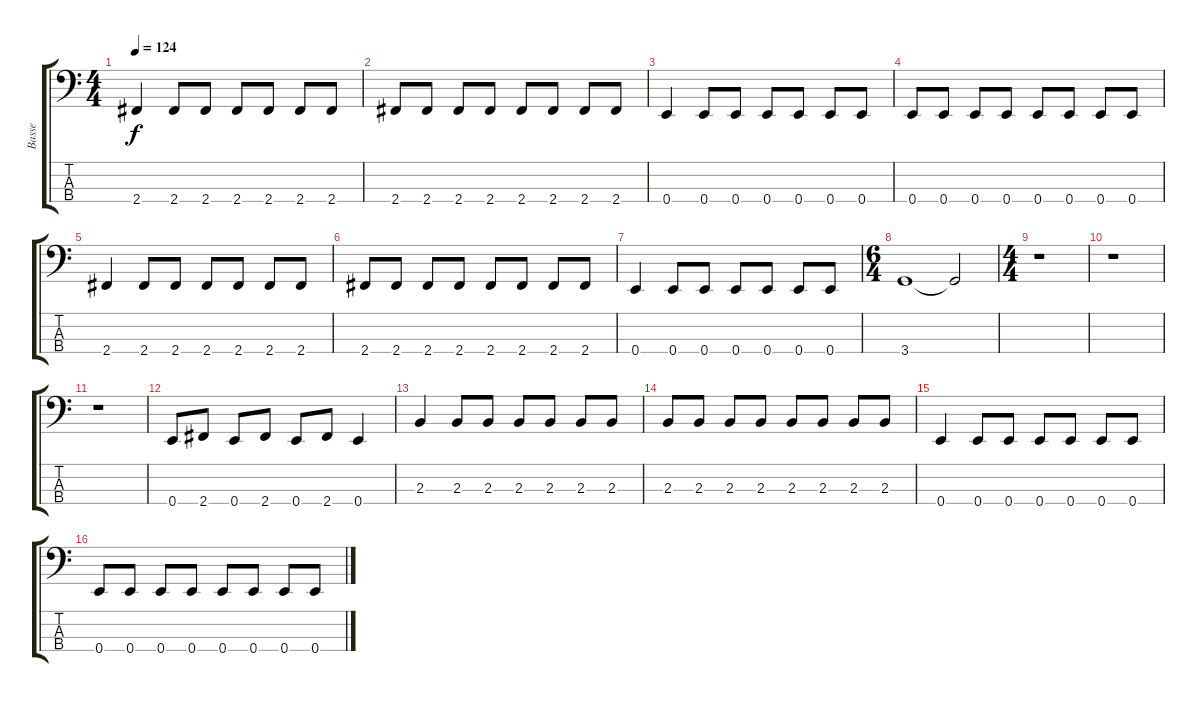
\track ("Basse" "Basse") {instrument acousticbass}
\staff {score tabs}
\tuning (G2 D2 A1 E1) {hide}
\ts (4 4)
\tempo 124
\clef f4
\ks c
2.4.4{dy f} 2.4.8 2.4.8 2.4.8 2.4.8 2.4.8 2.4.8 |
2.4.8 2.4.8 2.4.8 2.4.8 2.4.8 2.4.8 2.4.8 2.4.8 |
0.4.4 0.4.8 0.4.8 0.4.8 0.4.8 0.4.8 0.4.8 |
0.4.8 0.4.8 0.4.8 0.4.8 0.4.8 0.4.8 0.4.8 0.4.8 |
2.4.4 2.4.8 2.4.8 2.4.8 2.4.8 2.4.8 2.4.8 |
2.4.8 2.4.8 2.4.8 2.4.8 2.4.8 2.4.8 2.4.8 2.4.8 |
0.4.4 0.4.8 0.4.8 0.4.8 0.4.8 0.4.8 0.4.8 |
\ts (6 4)
3.4.1 3.4{t}.2 |
\ts (4 4)
r.1 |
r.1 |
r.1 |
0.4.8 2.4.8 0.4.8 2.4.8 0.4.8 2.4.8 0.4.4 |
2.3.4 2.3.8 2.3.8 2.3.8 2.3.8 2.3.8 2.3.8 |
2.3.8 2.3.8 2.3.8 2.3.8 2.3.8 2.3.8 2.3.8 2.3.8 |
0.4.4 0.4.8 0.4.8 0.4.8 0.4.8 0.4.8 0.4.8 |
0.4.8 0.4.8 0.4.8 0.4.8 0.4.8 0.4.8 0.4.8 0.4.8
